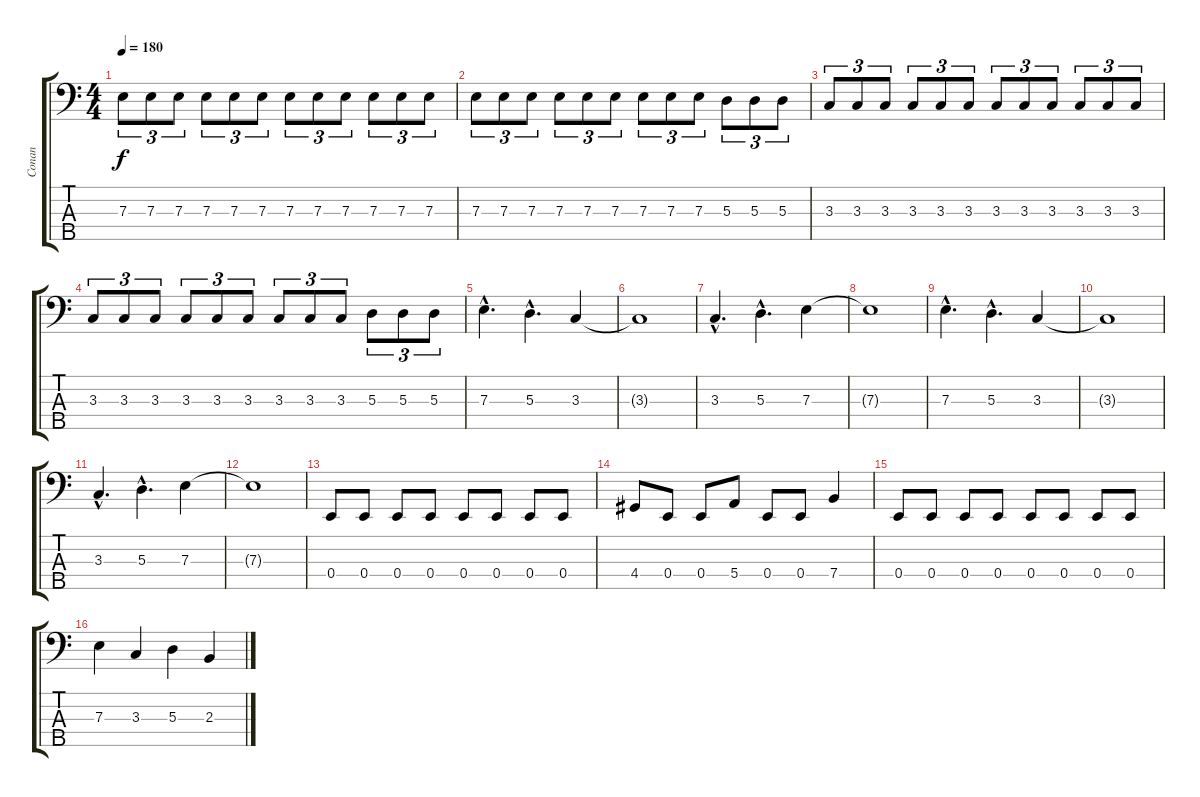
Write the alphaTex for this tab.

\track ("Conan" "Conan") {instrument electricbassfinger}
\staff {score tabs}
\tuning (G2 D2 A1 E1 B0) {hide}
\ts (4 4)
\tempo 180
\clef f4
\ks c
7.3.8{tu (3 2) dy f} 7.3.8{tu (3 2)} 7.3.8{tu (3 2)} 7.3.8{tu (3 2)} 7.3.8{tu (3 2)} 7.3.8{tu (3 2)} 7.3.8{tu (3 2)} 7.3.8{tu (3 2)} 7.3.8{tu (3 2)} 7.3.8{tu (3 2)} 7.3.8{tu (3 2)} 7.3.8{tu (3 2)} |
7.3.8{tu (3 2)} 7.3.8{tu (3 2)} 7.3.8{tu (3 2)} 7.3.8{tu (3 2)} 7.3.8{tu (3 2)} 7.3.8{tu (3 2)} 7.3.8{tu (3 2)} 7.3.8{tu (3 2)} 7.3.8{tu (3 2)} 5.3.8{tu (3 2)} 5.3.8{tu (3 2)} 5.3.8{tu (3 2)} |
3.3.8{tu (3 2)} 3.3.8{tu (3 2)} 3.3.8{tu (3 2)} 3.3.8{tu (3 2)} 3.3.8{tu (3 2)} 3.3.8{tu (3 2)} 3.3.8{tu (3 2)} 3.3.8{tu (3 2)} 3.3.8{tu (3 2)} 3.3.8{tu (3 2)} 3.3.8{tu (3 2)} 3.3.8{tu (3 2)} |
3.3.8{tu (3 2)} 3.3.8{tu (3 2)} 3.3.8{tu (3 2)} 3.3.8{tu (3 2)} 3.3.8{tu (3 2)} 3.3.8{tu (3 2)} 3.3.8{tu (3 2)} 3.3.8{tu (3 2)} 3.3.8{tu (3 2)} 5.3.8{tu (3 2)} 5.3.8{tu (3 2)} 5.3.8{tu (3 2)} |
7.3{hac}.4{d} 5.3{hac}.4{d} 3.3.4 |
3.3{t}.1 |
3.3{hac}.4{d} 5.3{hac}.4{d} 7.3.4 |
7.3{t}.1 |
7.3{hac}.4{d} 5.3{hac}.4{d} 3.3.4 |
3.3{t}.1 |
3.3{hac}.4{d} 5.3{hac}.4{d} 7.3.4 |
7.3{t}.1 |
0.4.8 0.4.8 0.4.8 0.4.8 0.4.8 0.4.8 0.4.8 0.4.8 |
4.4.8 0.4.8 0.4.8 5.4.8 0.4.8 0.4.8 7.4.4 |
0.4.8 0.4.8 0.4.8 0.4.8 0.4.8 0.4.8 0.4.8 0.4.8 |
7.3.4 3.3.4 5.3.4 2.3.4
